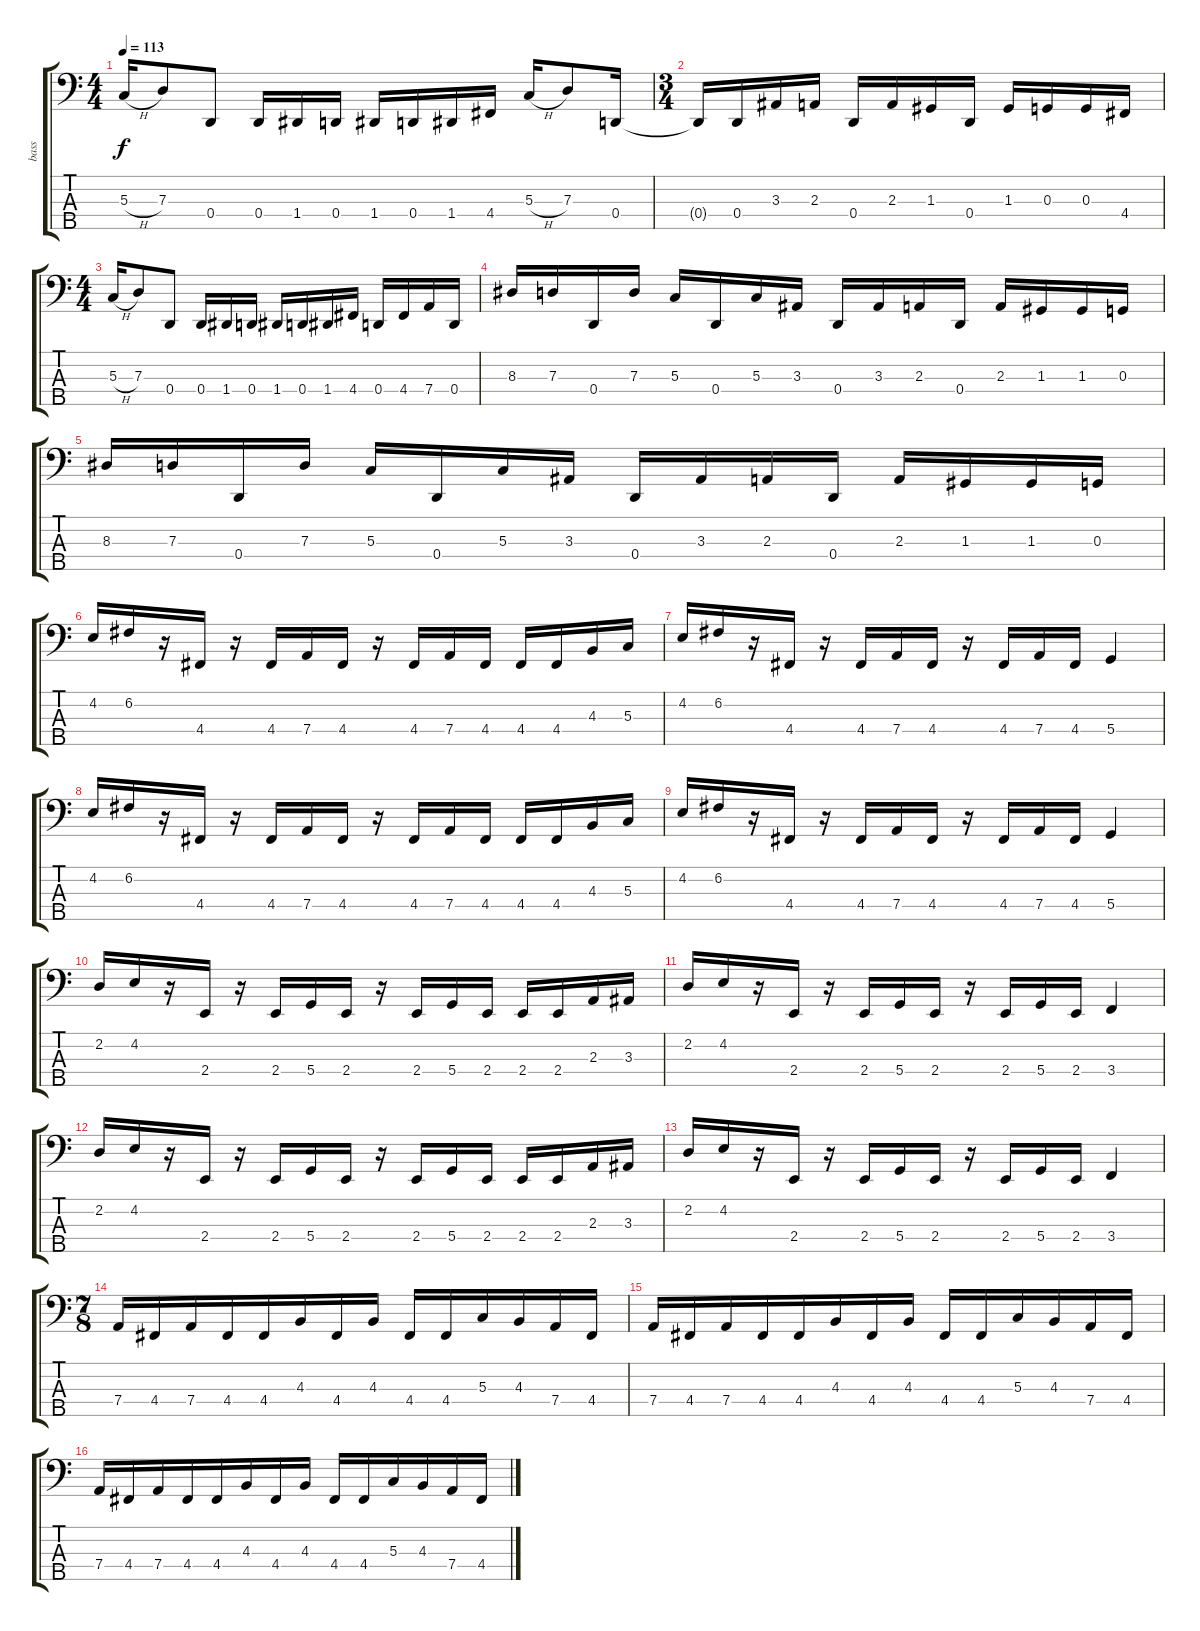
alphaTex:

\track ("bass" "bass") {instrument electricbasspick}
\staff {score tabs}
\tuning (F2 C2 G1 D1 A0) {hide}
\ts (4 4)
\tempo 113
\clef f4
\ks c
5.3{h}.16{dy f} 7.3.8 0.4.8 0.4.16 1.4.16 0.4.16 1.4.16 0.4.16 1.4.16 4.4.16 5.3{h}.16 7.3.8 0.4.16 |
\ts (3 4)
0.4{t}.16 0.4.16 3.3.16 2.3.16 0.4.16 2.3.16 1.3.16 0.4.16 1.3.16 0.3.16 0.3.16 4.4.16 |
\ts (4 4)
5.3{h}.16 7.3.8 0.4.8 0.4.16 1.4.16 0.4.16 1.4.16 0.4.16 1.4.16 4.4.16 0.4.16 4.4.16 7.4.16 0.4.16 |
8.3.16 7.3.16 0.4.16 7.3.16 5.3.16 0.4.16 5.3.16 3.3.16 0.4.16 3.3.16 2.3.16 0.4.16 2.3.16 1.3.16 1.3.16 0.3.16 |
8.3.16 7.3.16 0.4.16 7.3.16 5.3.16 0.4.16 5.3.16 3.3.16 0.4.16 3.3.16 2.3.16 0.4.16 2.3.16 1.3.16 1.3.16 0.3.16 |
4.2.16 6.2.16 r.16 4.4.16 r.16 4.4.16 7.4.16 4.4.16 r.16 4.4.16 7.4.16 4.4.16 4.4.16 4.4.16 4.3.16 5.3.16 |
4.2.16 6.2.16 r.16 4.4.16 r.16 4.4.16 7.4.16 4.4.16 r.16 4.4.16 7.4.16 4.4.16 5.4.4 |
4.2.16 6.2.16 r.16 4.4.16 r.16 4.4.16 7.4.16 4.4.16 r.16 4.4.16 7.4.16 4.4.16 4.4.16 4.4.16 4.3.16 5.3.16 |
4.2.16 6.2.16 r.16 4.4.16 r.16 4.4.16 7.4.16 4.4.16 r.16 4.4.16 7.4.16 4.4.16 5.4.4 |
2.2.16 4.2.16 r.16 2.4.16 r.16 2.4.16 5.4.16 2.4.16 r.16 2.4.16 5.4.16 2.4.16 2.4.16 2.4.16 2.3.16 3.3.16 |
2.2.16 4.2.16 r.16 2.4.16 r.16 2.4.16 5.4.16 2.4.16 r.16 2.4.16 5.4.16 2.4.16 3.4.4 |
2.2.16 4.2.16 r.16 2.4.16 r.16 2.4.16 5.4.16 2.4.16 r.16 2.4.16 5.4.16 2.4.16 2.4.16 2.4.16 2.3.16 3.3.16 |
2.2.16 4.2.16 r.16 2.4.16 r.16 2.4.16 5.4.16 2.4.16 r.16 2.4.16 5.4.16 2.4.16 3.4.4 |
\ts (7 8)
7.4.16 4.4.16 7.4.16 4.4.16 4.4.16 4.3.16 4.4.16 4.3.16 4.4.16 4.4.16 5.3.16 4.3.16 7.4.16 4.4.16 |
7.4.16 4.4.16 7.4.16 4.4.16 4.4.16 4.3.16 4.4.16 4.3.16 4.4.16 4.4.16 5.3.16 4.3.16 7.4.16 4.4.16 |
7.4.16 4.4.16 7.4.16 4.4.16 4.4.16 4.3.16 4.4.16 4.3.16 4.4.16 4.4.16 5.3.16 4.3.16 7.4.16 4.4.16
